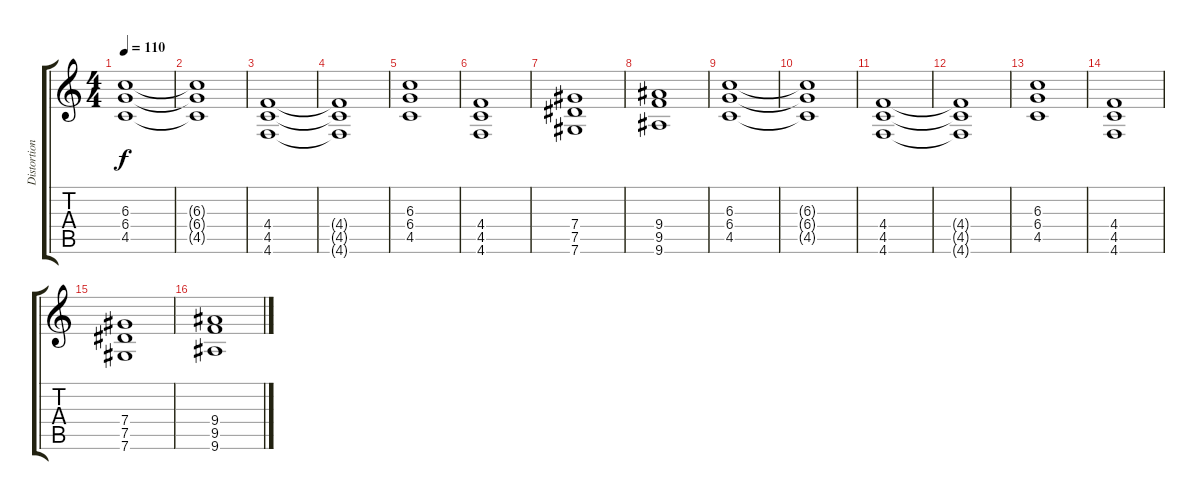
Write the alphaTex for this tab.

\track ("Distortion Guitar II" "Distortion") {instrument distortionguitar}
\staff {score tabs}
\tuning (Eb4 Bb3 Gb3 Db3 Ab2 Db2) {hide}
\ts (4 4)
\tempo 110
\clef g2
\ks c
(6.3 6.4 4.5).1{dy f} |
(6.3{t} 6.4{t} 4.5{t}).1 |
(4.4 4.5 4.6).1 |
(4.4{t} 4.5{t} 4.6{t}).1 |
(6.3 6.4 4.5).1 |
(4.4 4.5 4.6).1 |
(7.4 7.5 7.6).1 |
(9.4 9.5 9.6).1 |
(6.3 6.4 4.5).1 |
(6.3{t} 6.4{t} 4.5{t}).1 |
(4.4 4.5 4.6).1 |
(4.4{t} 4.5{t} 4.6{t}).1 |
(6.3 6.4 4.5).1 |
(4.4 4.5 4.6).1 |
(7.4 7.5 7.6).1 |
(9.4 9.5 9.6).1
